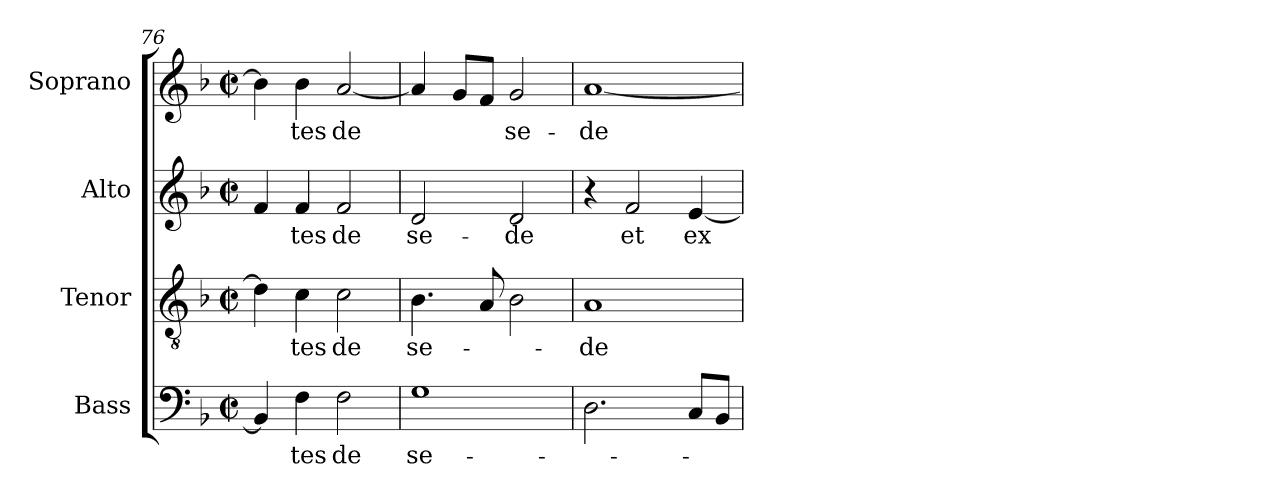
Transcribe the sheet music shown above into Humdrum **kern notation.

**kern	**text	**kern	**text	**kern	**text	**kern	**text
*part4	*part4	*part3	*part3	*part2	*part2	*part1	*part1
*staff4	*staff4	*staff3	*staff3	*staff2	*staff2	*staff1	*staff1
*I"Bass	*	*I"Tenor	*	*I"Alto	*	*I"Soprano	*
*I'B	*	*I'T	*	*I'A	*	*I'S	*
*clefF4	*	*clefGv2	*	*clefG2	*	*clefG2	*
*k[b-]	*	*k[b-]	*	*k[b-]	*	*k[b-]	*
*F:	*	*F:	*	*F:	*	*F:	*
*M2/2	*	*M2/2	*	*M2/2	*	*M2/2	*
*met(c|)	*	*met(c|)	*	*met(c|)	*	*met(c|)	*
=76	=76	=76	=76	=76	=76	=76	=76
4BB-/]	.	4d\]	.	4f/	.	4b-\]	.
4F\	tes	4c\	-tes	4f/	-tes	4b-\	-tes
2F\	de	2c\	de	2f/	de	[2a/	de
=77	=77	=77	=77	=77	=77	=77	=77
1G	se-	4.B-\	se-	2d/	se-	4a/]	.
.	.	.	.	.	.	8g/L	.
.	.	8A/	.	.	.	8f/J	.
.	.	2B-\	.	2d/	-de	2g/	se-
=78	=78	=78	=78	=78	=78	=78	=78
2.D\	.	1A	-de	4r	.	[1a	-de
.	.	.	.	2f/	et	.	.
8C/L	.	.	.	[4e/	ex-	.	.
8BB-/J	.	.	.	.	.	.	.
=	=	=	=	=	=	=	=
*-	*-	*-	*-	*-	*-	*-	*-
